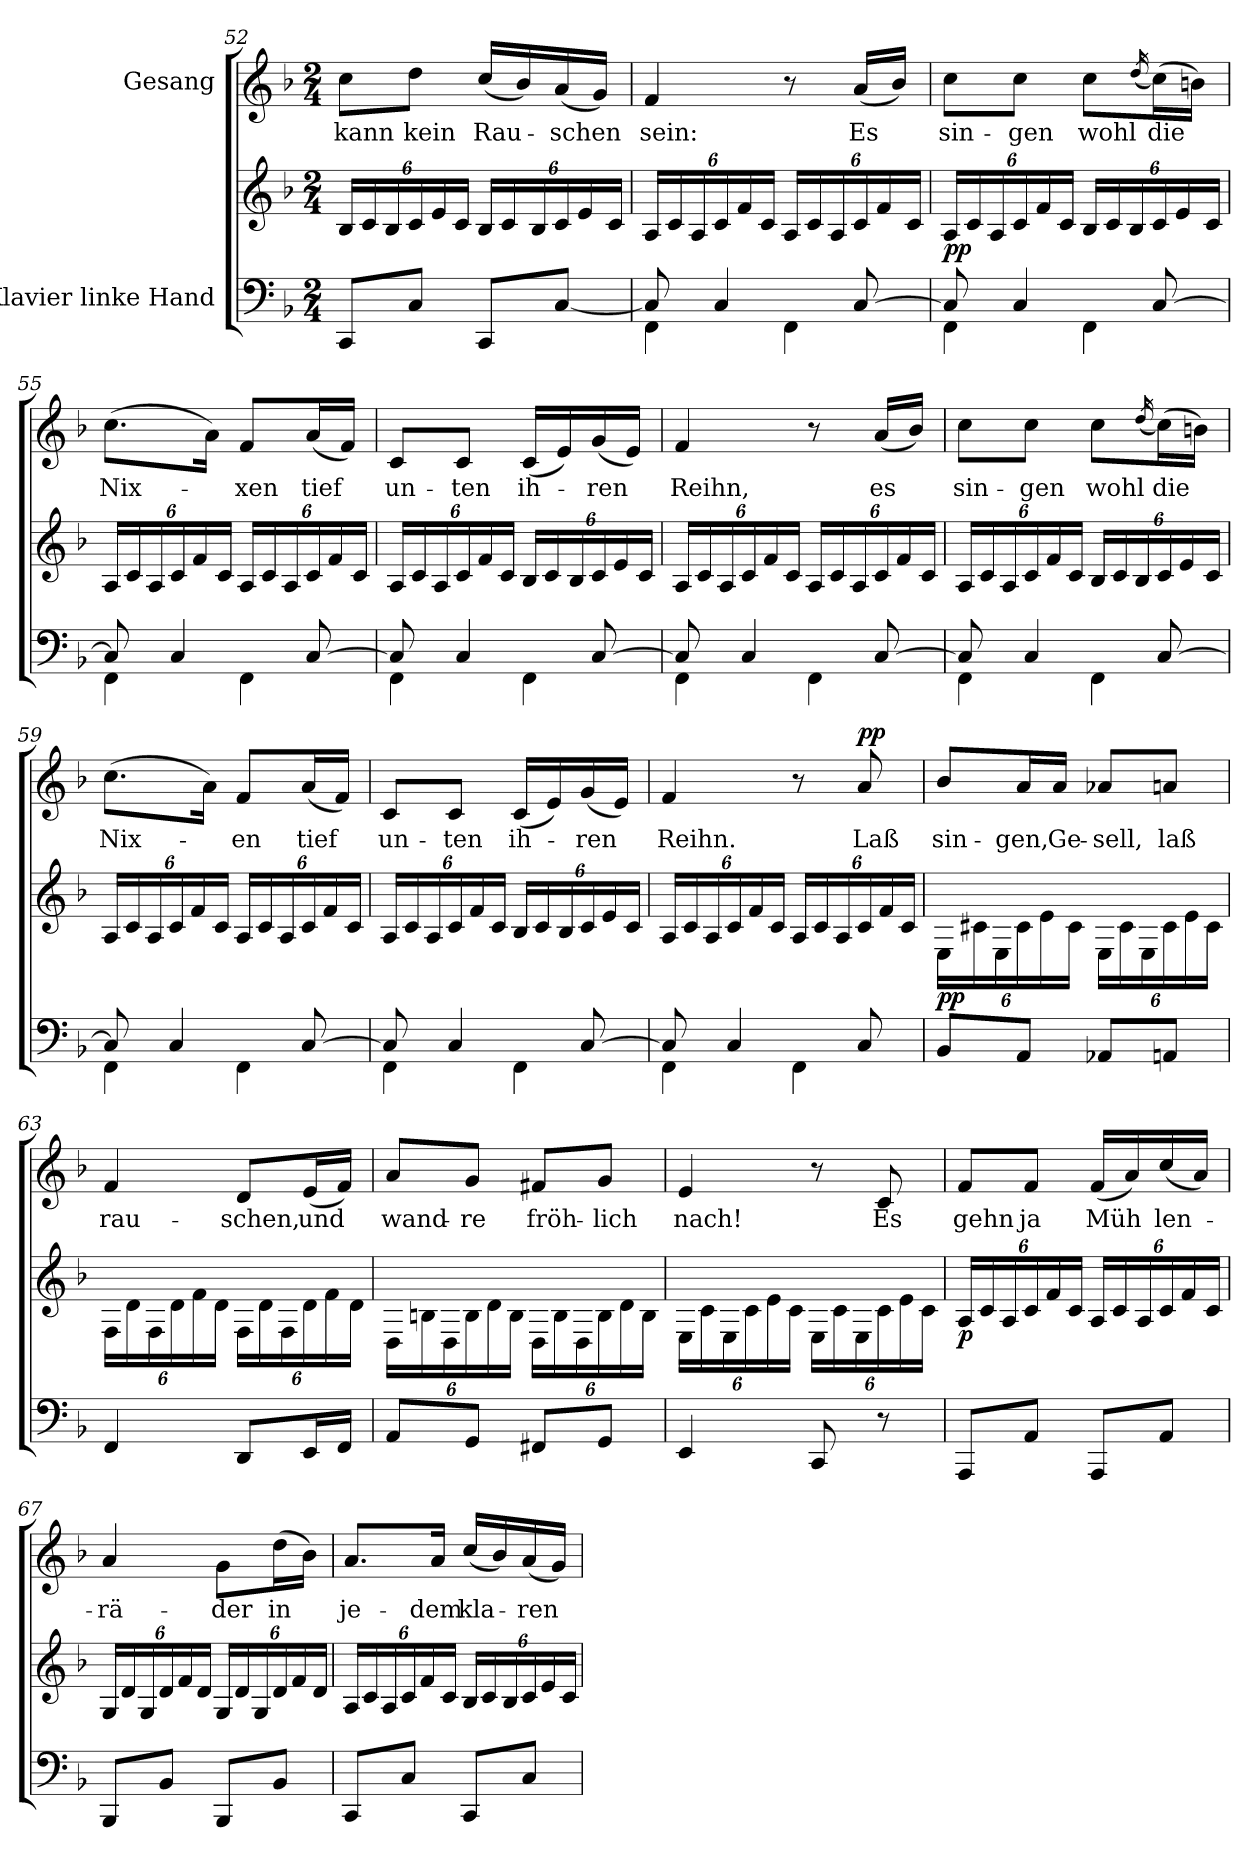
**kern	**kern	**dynam	**kern	**text	**dynam
*part2	*part2	*part2	*part1	*part1	*part1
*staff3	*staff2	*staff2/3	*staff1	*staff1	*staff1
*I"Klavier linke Hand	*	*	*I"Gesang	*	*
*clefF4	*clefG2	*	*clefG2	*	*
*k[b-]	*k[b-]	*	*k[b-]	*	*
*M2/4	*M2/4	*	*M2/4	*	*
*	*Xbrackettup	*	*	*	*
=52	=52	=52	=52	=52	=52
!	!	!	!	!LO:LY:b	!
8CC/L	24B-/LL	.	8cc\L	kann	.
.	24c/	.	.	.	.
.	24B-/	.	.	.	.
!	!	!	!	!LO:LY:b	!
8C/J	24c/	.	8dd\J	kein	.
.	24e/	.	.	.	.
.	24c/JJ	.	.	.	.
!	!	!	!	!LO:LY:b	!
8CC/L	24B-/LL	.	(16cc/LL	Rau-	.
.	24c/	.	.	.	.
.	.	.	16b-/)	.	.
.	24B-/	.	.	.	.
!	!	!	!	!LO:LY:b	!
[8C/J	24c/	.	(16a/	schen	.
.	24e/	.	.	.	.
.	.	.	16g/JJ)	.	.
.	24c/JJ	.	.	.	.
!!LO:LB:g=z
=53	=53	=53	=53	=53	=53
*^	*	*	*	*	*
!	!	!	!	!	!LO:LY:b	!
8C/]	4FF\	24A/LL	.	4f/	sein:	.
.	.	24c/	.	.	.	.
.	.	24A/	.	.	.	.
4C/	.	24c/	.	.	.	.
.	.	24f/	.	.	.	.
.	.	24c/JJ	.	.	.	.
.	4FF\	24A/LL	.	8r	.	.
.	.	24c/	.	.	.	.
.	.	24A/	.	.	.	.
!	!	!	!	!	!LO:LY:b	!
[8C/	.	24c/	.	(16a/LL	Es	.
.	.	24f/	.	.	.	.
.	.	.	.	16b-/JJ)	.	.
.	.	24c/JJ	.	.	.	.
=54	=54	=54	=54	=54	=54	=54
!	!	!	!LO:DY:b	!	!LO:LY:b	!
8C/]	4FF\	24A/LL	pp	8cc\L	sin-	.
.	.	24c/	.	.	.	.
.	.	24A/	.	.	.	.
!	!	!	!	!	!LO:LY:b	!
4C/	.	24c/	.	8cc\J	gen	.
.	.	24f/	.	.	.	.
.	.	24c/JJ	.	.	.	.
!	!	!	!	!	!LO:LY:b	!
.	4FF\	24B-/LL	.	8cc\L	wohl	.
.	.	24c/	.	.	.	.
.	.	24B-/	.	.	.	.
.	.	.	.	(16qdd/	.	.
!	!	!	!	!	!LO:LY:b	!
[8C/	.	24c/	.	(16cc\L)	die	.
.	.	24e/	.	.	.	.
.	.	.	.	16bn\JJ)	.	.
.	.	24c/JJ	.	.	.	.
!!LO:LB:g=z
=55	=55	=55	=55	=55	=55	=55
!	!	!	!	!	!LO:LY:b	!
8C/]	4FF\	24A/LL	.	(8.cc\L	Nix-	.
.	.	24c/	.	.	.	.
.	.	24A/	.	.	.	.
4C/	.	24c/	.	.	.	.
.	.	24f/	.	.	.	.
.	.	.	.	16a\Jk)	.	.
.	.	24c/JJ	.	.	.	.
!	!	!	!	!	!LO:LY:b	!
.	4FF\	24A/LL	.	8f/L	xen	.
.	.	24c/	.	.	.	.
.	.	24A/	.	.	.	.
!	!	!	!	!	!LO:LY:b	!
[8C/	.	24c/	.	(16a/L	tief	.
.	.	24f/	.	.	.	.
.	.	.	.	16f/JJ)	.	.
.	.	24c/JJ	.	.	.	.
=56	=56	=56	=56	=56	=56	=56
!	!	!	!	!	!LO:LY:b	!
8C/]	4FF\	24A/LL	.	8c/L	un-	.
.	.	24c/	.	.	.	.
.	.	24A/	.	.	.	.
!	!	!	!	!	!LO:LY:b	!
4C/	.	24c/	.	8c/J	ten	.
.	.	24f/	.	.	.	.
.	.	24c/JJ	.	.	.	.
!	!	!	!	!	!LO:LY:b	!
.	4FF\	24B-/LL	.	(16c/LL	ih-	.
.	.	24c/	.	.	.	.
.	.	.	.	16e/)	.	.
.	.	24B-/	.	.	.	.
!	!	!	!	!	!LO:LY:b	!
[8C/	.	24c/	.	(16g/	ren	.
.	.	24e/	.	.	.	.
.	.	.	.	16e/JJ)	.	.
.	.	24c/JJ	.	.	.	.
!!LO:LB:g=z
=57	=57	=57	=57	=57	=57	=57
!	!	!	!	!	!LO:LY:b	!
8C/]	4FF\	24A/LL	.	4f/	Reihn,	.
.	.	24c/	.	.	.	.
.	.	24A/	.	.	.	.
4C/	.	24c/	.	.	.	.
.	.	24f/	.	.	.	.
.	.	24c/JJ	.	.	.	.
.	4FF\	24A/LL	.	8r	.	.
.	.	24c/	.	.	.	.
.	.	24A/	.	.	.	.
!	!	!	!	!	!LO:LY:b	!
[8C/	.	24c/	.	(16a/LL	es	.
.	.	24f/	.	.	.	.
.	.	.	.	16b-/JJ)	.	.
.	.	24c/JJ	.	.	.	.
=58	=58	=58	=58	=58	=58	=58
!	!	!	!	!	!LO:LY:b	!
8C/]	4FF\	24A/LL	.	8cc\L	sin-	.
.	.	24c/	.	.	.	.
.	.	24A/	.	.	.	.
!	!	!	!	!	!LO:LY:b	!
4C/	.	24c/	.	8cc\J	gen	.
.	.	24f/	.	.	.	.
.	.	24c/JJ	.	.	.	.
!	!	!	!	!	!LO:LY:b	!
.	4FF\	24B-/LL	.	8cc\L	wohl	.
.	.	24c/	.	.	.	.
.	.	24B-/	.	.	.	.
.	.	.	.	(16qdd/	.	.
!	!	!	!	!	!LO:LY:b	!
[8C/	.	24c/	.	(16cc\L)	die	.
.	.	24e/	.	.	.	.
.	.	.	.	16bn\JJ)	.	.
.	.	24c/JJ	.	.	.	.
!!LO:PB:g=z
=59	=59	=59	=59	=59	=59	=59
!	!	!	!	!	!LO:LY:b	!
8C/]	4FF\	24A/LL	.	(8.cc\L	Nix-	.
.	.	24c/	.	.	.	.
.	.	24A/	.	.	.	.
4C/	.	24c/	.	.	.	.
.	.	24f/	.	.	.	.
.	.	.	.	16a\Jk)	.	.
.	.	24c/JJ	.	.	.	.
!	!	!	!	!	!LO:LY:b	!
.	4FF\	24A/LL	.	8f/L	en	.
.	.	24c/	.	.	.	.
.	.	24A/	.	.	.	.
!	!	!	!	!	!LO:LY:b	!
[8C/	.	24c/	.	(16a/L	tief	.
.	.	24f/	.	.	.	.
.	.	.	.	16f/JJ)	.	.
.	.	24c/JJ	.	.	.	.
=60	=60	=60	=60	=60	=60	=60
!	!	!	!	!	!LO:LY:b	!
8C/]	4FF\	24A/LL	.	8c/L	un-	.
.	.	24c/	.	.	.	.
.	.	24A/	.	.	.	.
!	!	!	!	!	!LO:LY:b	!
4C/	.	24c/	.	8c/J	ten	.
.	.	24f/	.	.	.	.
.	.	24c/JJ	.	.	.	.
!	!	!	!	!	!LO:LY:b	!
.	4FF\	24B-/LL	.	(16c/LL	ih-	.
.	.	24c/	.	.	.	.
.	.	.	.	16e/)	.	.
.	.	24B-/	.	.	.	.
!	!	!	!	!	!LO:LY:b	!
[8C/	.	24c/	.	(16g/	ren	.
.	.	24e/	.	.	.	.
.	.	.	.	16e/JJ)	.	.
.	.	24c/JJ	.	.	.	.
!!LO:LB:g=z
=61	=61	=61	=61	=61	=61	=61
!	!	!	!	!	!LO:LY:b	!
8C/]	4FF\	24A/LL	.	4f/	Reihn.	.
.	.	24c/	.	.	.	.
.	.	24A/	.	.	.	.
4C/	.	24c/	.	.	.	.
.	.	24f/	.	.	.	.
.	.	24c/JJ	.	.	.	.
.	4FF\	24A/LL	.	8r	.	.
.	.	24c/	.	.	.	.
.	.	24A/	.	.	.	.
!	!	!	!	!	!LO:LY:b	!LO:DY:b
8C/	.	24c/	.	8a/	Laß	pp
.	.	24f/	.	.	.	.
.	.	24c/JJ	.	.	.	.
*v	*v	*	*	*	*	*
=62	=62	=62	=62	=62	=62
!	!	!LO:DY:b	!	!LO:LY:b	!
8BB-/L	24E\LL	pp	8b-/L	sin-	.
.	24c#X\	.	.	.	.
.	24E\	.	.	.	.
!	!	!	!	!LO:LY:b	!
8AA/J	24c#\	.	16a/L	gen,	.
.	24e\	.	.	.	.
!	!	!	!	!LO:LY:b	!
.	.	.	16a/JJ	Ge-	.
.	24c#\JJ	.	.	.	.
!	!	!	!	!LO:LY:b	!
8AA-X/L	24E\LL	.	8a-X/L	sell,	.
.	24c#\	.	.	.	.
.	24E\	.	.	.	.
!	!	!	!	!LO:LY:b	!
8AAn/J	24c#\	.	8an/J	laß	.
.	24e\	.	.	.	.
.	24c#\JJ	.	.	.	.
!!LO:LB:g=z
=63	=63	=63	=63	=63	=63
!	!	!	!	!LO:LY:b	!
4FF/	24F\LL	.	4f/	rau-	.
.	24d\	.	.	.	.
.	24F\	.	.	.	.
.	24d\	.	.	.	.
.	24f\	.	.	.	.
.	24d\JJ	.	.	.	.
!	!	!	!	!LO:LY:b	!
8DD/L	24F\LL	.	8d/L	schen,	.
.	24d\	.	.	.	.
.	24F\	.	.	.	.
!	!	!	!	!LO:LY:b	!
16EE/L	24d\	.	(16e/L	und	.
.	24f\	.	.	.	.
16FF/JJ	.	.	16f/JJ)	.	.
.	24d\JJ	.	.	.	.
=64	=64	=64	=64	=64	=64
!	!	!	!	!LO:LY:b	!
8AA/L	24D\LL	.	8a/L	wand-	.
.	24Bn\	.	.	.	.
.	24D\	.	.	.	.
!	!	!	!	!LO:LY:b	!
8GG/J	24B\	.	8g/J	re	.
.	24d\	.	.	.	.
.	24B\JJ	.	.	.	.
!	!	!	!	!LO:LY:b	!
8FF#X/L	24D\LL	.	8f#X/L	fröh-	.
.	24B\	.	.	.	.
.	24D\	.	.	.	.
!	!	!	!	!LO:LY:b	!
8GG/J	24B\	.	8g/J	lich	.
.	24d\	.	.	.	.
.	24B\JJ	.	.	.	.
!!LO:LB:g=z
=65	=65	=65	=65	=65	=65
!	!	!	!	!LO:LY:b	!
4EE/	24E\LL	.	4e/	nach!	.
.	24c\	.	.	.	.
.	24E\	.	.	.	.
.	24c\	.	.	.	.
.	24e\	.	.	.	.
.	24c\JJ	.	.	.	.
8CC/	24E\LL	.	8r	.	.
.	24c\	.	.	.	.
.	24E\	.	.	.	.
!	!	!	!	!LO:LY:b	!
8r	24c\	.	8c/	Es	.
.	24e\	.	.	.	.
.	24c\JJ	.	.	.	.
=66	=66	=66	=66	=66	=66
!	!	!LO:DY:b	!	!LO:LY:b	!
8AAA/L	24A/LL	p	8f/L	gehn	.
.	24c/	.	.	.	.
.	24A/	.	.	.	.
!	!	!	!	!LO:LY:b	!
8AA/J	24c/	.	8f/J	ja	.
.	24f/	.	.	.	.
.	24c/JJ	.	.	.	.
!	!	!	!	!LO:LY:b	!
8AAA/L	24A/LL	.	(16f/LL	Müh	.
.	24c/	.	.	.	.
!	!	!	!	!LO:LY:b	!
.	.	.	16a/)	-	.
.	24A/	.	.	.	.
!	!	!	!	!LO:LY:b	!
8AA/J	24c/	.	(16cc/	len-	.
.	24f/	.	.	.	.
.	.	.	16a/JJ)	.	.
.	24c/JJ	.	.	.	.
!!LO:PB:g=z
=67	=67	=67	=67	=67	=67
!	!	!	!	!LO:LY:b	!
8BBB-/L	24G/LL	.	4a/	rä-	.
.	24d/	.	.	.	.
.	24G/	.	.	.	.
8BB-/J	24d/	.	.	.	.
.	24f/	.	.	.	.
.	24d/JJ	.	.	.	.
!	!	!	!	!LO:LY:b	!
8BBB-/L	24G/LL	.	8g\L	der	.
.	24d/	.	.	.	.
.	24G/	.	.	.	.
!	!	!	!	!LO:LY:b	!
8BB-/J	24d/	.	(16dd\L	in	.
.	24f/	.	.	.	.
.	.	.	16b-\JJ)	.	.
.	24d/JJ	.	.	.	.
=68	=68	=68	=68	=68	=68
!	!	!	!	!LO:LY:b	!
8CC/L	24A/LL	.	8.a/L	je-	.
.	24c/	.	.	.	.
.	24A/	.	.	.	.
8C/J	24c/	.	.	.	.
.	24f/	.	.	.	.
!	!	!	!	!LO:LY:b	!
.	.	.	16a/Jk	dem	.
.	24c/JJ	.	.	.	.
!	!	!	!	!LO:LY:b	!
8CC/L	24B-/LL	.	(16cc/LL	kla-	.
.	24c/	.	.	.	.
.	.	.	16b-/)	.	.
.	24B-/	.	.	.	.
!	!	!	!	!LO:LY:b	!
8C/J	24c/	.	(16a/	ren	.
.	24e/	.	.	.	.
.	.	.	16g/JJ)	.	.
.	24c/JJ	.	.	.	.
=	=	=	=	=	=
*-	*-	*-	*-	*-	*-
